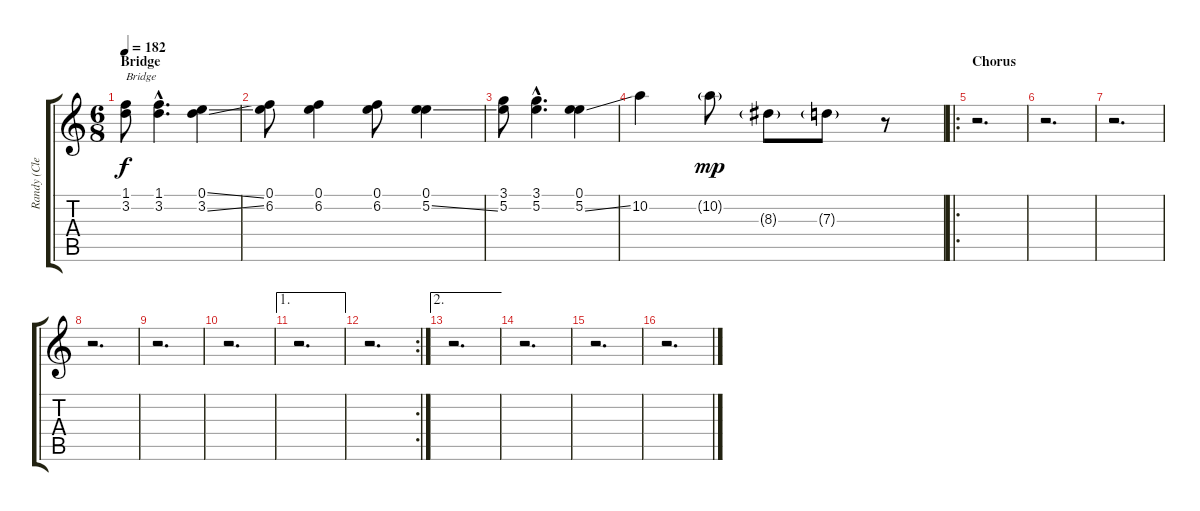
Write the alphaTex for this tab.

\track ("Randy (Clean Guitar)" "Randy (Cle") {instrument acousticguitarsteel}
\staff {score tabs}
\tuning (E4 B3 G3 D3 A2 D2) {hide}
\ts (6 8)
\section ("" "Bridge")
\tempo 182
\clef g2
\ks c
(1.1 3.2).8{txt "Bridge" dy f} (1.1{hac} 3.2{hac}).4{d} (0.1{ss} 3.2{ss}).4 |
(0.1 6.2).8 (0.1 6.2).4 (0.1 6.2).8 (0.1 5.2{ss}).4 |
(3.1 5.2).8 (3.1{hac} 5.2{hac}).4{d} (0.1 5.2{ss}).4 |
10.2.4 10.2{g}.8{dy mp} 8.3{g}.8 7.3{g}.8 r.8 |
\ro
\section ("" "Chorus")
r.2{d} |
r.2{d} |
r.2{d} |
r.2{d} |
r.2{d} |
r.2{d} |
\ae 1
r.2{d} |
\rc 2
r.2{d} |
\ae 2
r.2{d} |
r.2{d} |
r.2{d} |
r.2{d}
